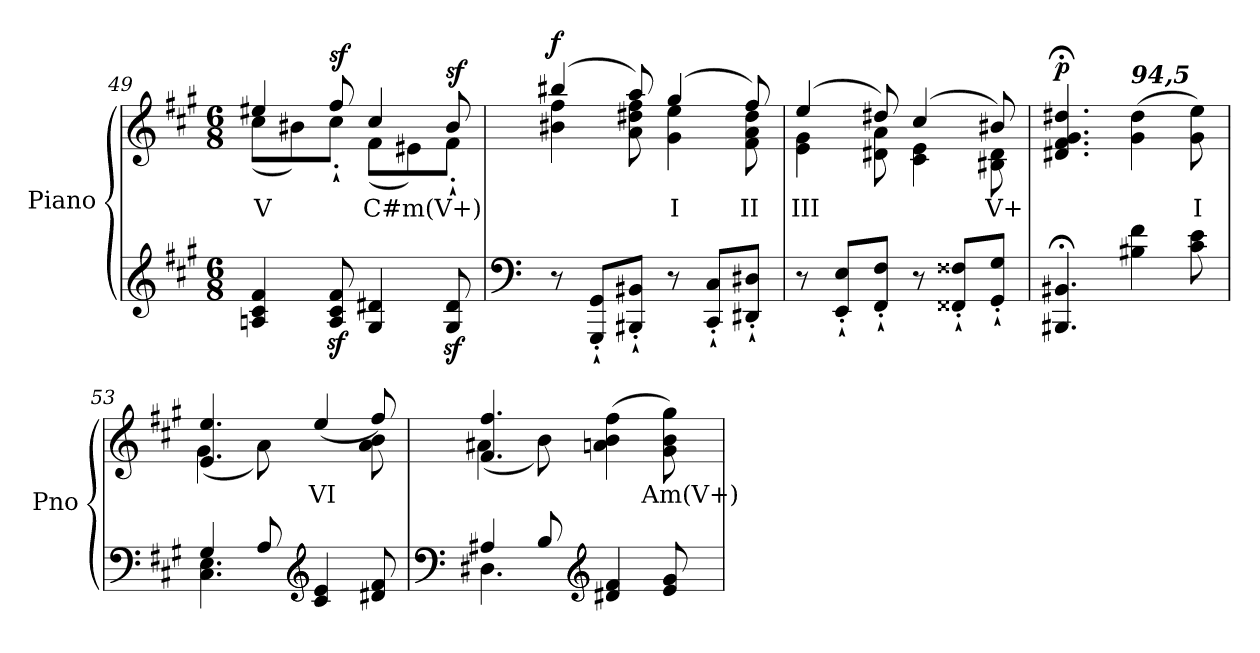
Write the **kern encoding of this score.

**kern	**kern	**text	**dynam
*part1	*part1	*part1	*part1
*staff2	*staff1	*staff1	*staff1/2
*I"Piano	*	*	*
*I'Pno	*	*	*
*clefG2	*clefG2	*	*
*k[f#c#g#]	*k[f#c#g#]	*	*
*M6/8	*M6/8	*	*
=49	=49	=49	=49
*	*^	*	*
!	!	!	!LO:LY:b	!
4An/ 4c#/ 4f#/	4ee#X/	(<8cc#\L	V	.
.	.	8b#X\)	.	.
!	!	!	!	!LO:DY:b
8A/z< 8c#/z< 8f#/z<	8ff#/	8cc#'`\J	.	sf
!	!	!	!LO:LY:b	!
4G#/ 4d#X/	4cc#/	(<8f#\L	C#m(V+)	.
.	.	8e#X\)	.	.
!	!	!	!	!LO:DY:b
8G#/z< 8d#/z<	8b#/	8f#'`\J	.	sf
!!LO:LB:g=z	!!
=50	=50	=50	=50	=50
*clefF4	*	*	*	*
!	!	!	!	!LO:DY:b
8r	(>4bb#X/	4b#X\ 4ff#\	.	f
8GGG#/'` 8GG#/'`L	.	.	.	.
8BBB#X/'` 8BB#X/'`J	8aa/)	8a\ 8dd#X\ 8ff#\	.	.
!	!	!	!LO:LY:b	!
8r	(>4gg#/	4g#\ 4ee\	I	.
8CC#/'` 8C#/'`L	.	.	.	.
!	!	!	!LO:LY:b	!
8DD#X/'` 8D#X/'`J	8ff#/)	8f#\ 8a\ 8dd#\	II	.
!!LO:LB:g=z	!!
=51	=51	=51	=51	=51
!	!	!	!LO:LY:b	!
8r	(>4ee/	4e\ 4g#\	III	.
8EE/'` 8E/'`L	.	.	.	.
8FF#/'` 8F#/'`J	8dd#X/)	8d#X\ 8a\	.	.
8r	(>4cc#/	4c#\ 4e\	.	.
8FF##X/'` 8F##X/'`L	.	.	.	.
!	!	!	!LO:LY:b	!
8GG#/'` 8G#/'`J	8b#X/)	8B#X\ 8d#\	V+	.
=52	=52	=52	=52	=52
!	!LO:TX:a:Bi:t=47	!	!	!
!	!	!	!	!LO:DY:b
*	*v	*v	*	*
4.BBB#X/; 4.BB#X/;	4.d#X/;< 4.f#/;< 4.g#/;< 4.dd#X/;<	.	p
!	!LO:TX:a:Bi:t=94,5	!	!
4B#X\ 4f#\	(>4g#\ 4dd#\	.	.
!	!	!LO:LY:b	!
8c#\ 8e\	8g#\ 8ee\)	I	.
=53	=53	=53	=53
*^	*^	*	*
4G#/	4.C#\ 4.E\	4.e/ 4.ee/	(>4g#\	.	.
8A/	.	.	8a\)	.	.
*clefG2	*	*	*	*	*
!	!	!	!	!LO:LY:b	!
4c#/ 4e/	4.ryy	(>4ee/	4ryy	VI	.
8d#X/ 8f#/	.	8ff#/)	8a\ 8b\	.	.
=54	=54	=54	=54	=54	=54
*clefF4	*	*	*	*	*
4A#X/	4.D#X\	4.f#/ 4.ff#/	(>4a#X\	.	.
8B/	.	.	8b\)	.	.
*clefG2	*	*	*	*	*
4d#X/ 4f#/	4.ryy	(>4an\ 4b\ 4ff#\	4.ryy	.	.
!	!	!	!	!LO:LY:b	!
8e/ 8g#/	.	8g#\ 8b\ 8gg#\)	.	Am(V+)	.
*v	*v	*	*	*	*
*	*v	*v	*	*
=	=	=	=
*-	*-	*-	*-
